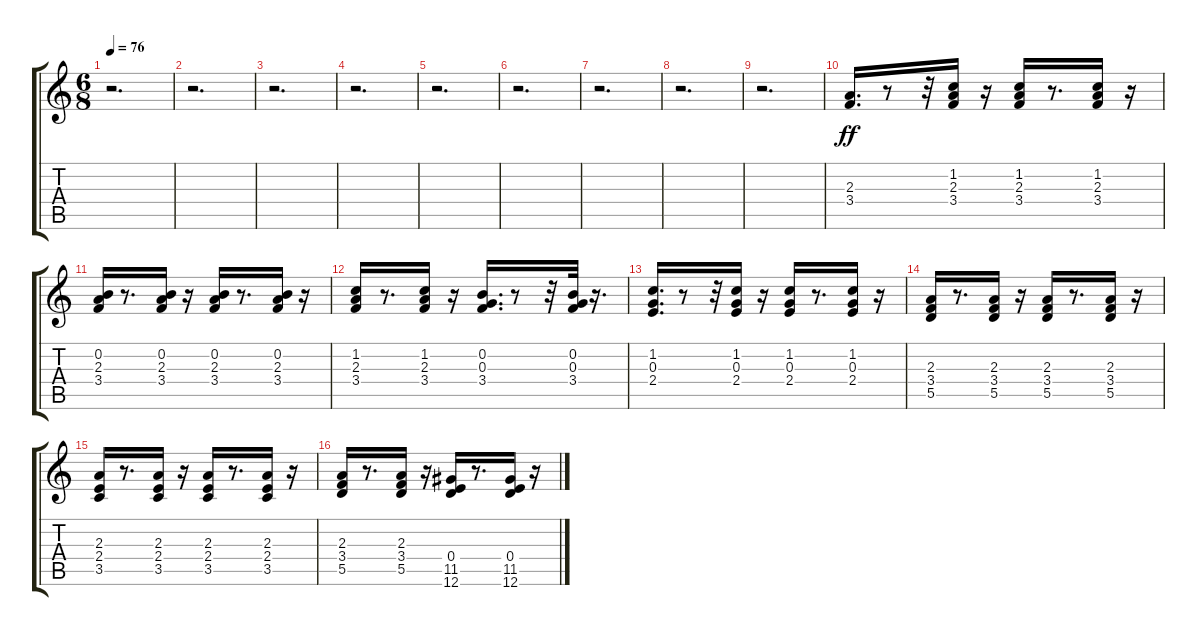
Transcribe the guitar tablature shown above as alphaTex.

\track "" {instrument electricguitarjazz}
\staff {score tabs}
\tuning (E4 B3 G3 D3 A2 E2) {hide}
\ts (6 8)
\tempo 76
\clef g2
\ks c
r.2{d dy ff} |
r.2{d} |
r.2{d} |
r.2{d} |
r.2{d} |
r.2{d} |
r.2{d} |
r.2{d} |
r.2{d} |
(2.3 3.4).16{d} r.8 r.32 (1.2 2.3 3.4).16 r.16 (1.2 2.3 3.4).16 r.8{d} (1.2 2.3 3.4).16 r.16 |
(0.2 2.3 3.4).16 r.8{d} (0.2 2.3 3.4).16 r.16 (0.2 2.3 3.4).16 r.8{d} (0.2 2.3 3.4).16 r.16 |
(1.2 2.3 3.4).16 r.8{d} (1.2 2.3 3.4).16 r.16 (0.2 0.3 3.4).16{d} r.8 r.32 (0.2 0.3 3.4).32 r.16{d} |
(1.2 0.3 2.4).16{d} r.8 r.32 (1.2 0.3 2.4).16 r.16 (1.2 0.3 2.4).16 r.8{d} (1.2 0.3 2.4).16 r.16 |
(2.3 3.4 5.5).16 r.8{d} (2.3 3.4 5.5).16 r.16 (2.3 3.4 5.5).16 r.8{d} (2.3 3.4 5.5).16 r.16 |
(2.3 2.4 3.5).16 r.8{d} (2.3 2.4 3.5).16 r.16 (2.3 2.4 3.5).16 r.8{d} (2.3 2.4 3.5).16 r.16 |
(2.3 3.4 5.5).16 r.8{d} (2.3 3.4 5.5).16 r.16 (0.4 11.5 12.6).16 r.8{d} (0.4 11.5 12.6).16 r.16
